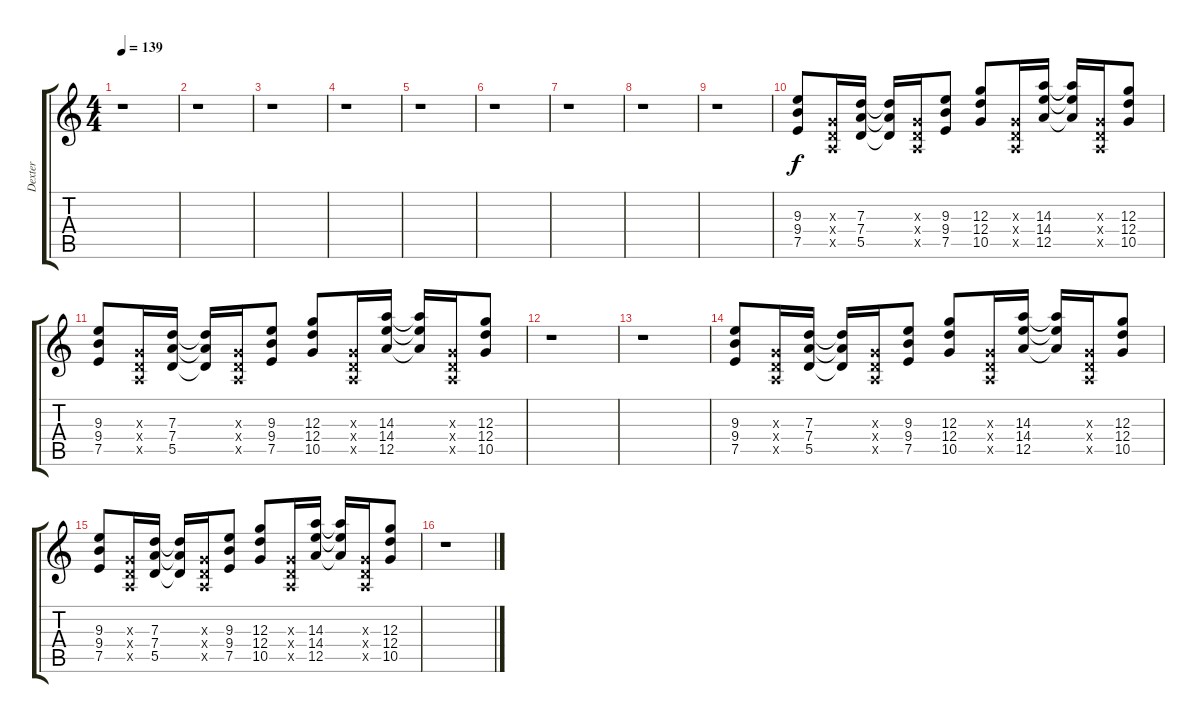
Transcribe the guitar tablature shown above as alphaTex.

\track ("Dexter" "Dexter") {instrument distortionguitar}
\staff {score tabs}
\tuning (E4 B3 G3 D3 A2 D2) {hide}
\ts (4 4)
\tempo 139
\clef g2
\ks c
r.1{dy f} |
r.1 |
r.1 |
r.1 |
r.1 |
r.1 |
r.1 |
r.1 |
r.1 |
(9.3 9.4 7.5).8 (0.3{x} 0.4{x} 0.5{x}).16 (7.3 7.4 5.5).16 (7.3{t} 7.4{t} 5.5{t}).16 (0.3{x} 0.4{x} 0.5{x}).16 (9.3 9.4 7.5).8 (12.3 12.4 10.5).8 (0.3{x} 0.4{x} 0.5{x}).16 (14.3 14.4 12.5).16 (14.3{t} 14.4{t} 12.5{t}).16 (0.3{x} 0.4{x} 0.5{x}).16 (12.3 12.4 10.5).8 |
(9.3 9.4 7.5).8 (0.3{x} 0.4{x} 0.5{x}).16 (7.3 7.4 5.5).16 (7.3{t} 7.4{t} 5.5{t}).16 (0.3{x} 0.4{x} 0.5{x}).16 (9.3 9.4 7.5).8 (12.3 12.4 10.5).8 (0.3{x} 0.4{x} 0.5{x}).16 (14.3 14.4 12.5).16 (14.3{t} 14.4{t} 12.5{t}).16 (0.3{x} 0.4{x} 0.5{x}).16 (12.3 12.4 10.5).8 |
r.1 |
r.1 |
(9.3 9.4 7.5).8 (0.3{x} 0.4{x} 0.5{x}).16 (7.3 7.4 5.5).16 (7.3{t} 7.4{t} 5.5{t}).16 (0.3{x} 0.4{x} 0.5{x}).16 (9.3 9.4 7.5).8 (12.3 12.4 10.5).8 (0.3{x} 0.4{x} 0.5{x}).16 (14.3 14.4 12.5).16 (14.3{t} 14.4{t} 12.5{t}).16 (0.3{x} 0.4{x} 0.5{x}).16 (12.3 12.4 10.5).8 |
(9.3 9.4 7.5).8 (0.3{x} 0.4{x} 0.5{x}).16 (7.3 7.4 5.5).16 (7.3{t} 7.4{t} 5.5{t}).16 (0.3{x} 0.4{x} 0.5{x}).16 (9.3 9.4 7.5).8 (12.3 12.4 10.5).8 (0.3{x} 0.4{x} 0.5{x}).16 (14.3 14.4 12.5).16 (14.3{t} 14.4{t} 12.5{t}).16 (0.3{x} 0.4{x} 0.5{x}).16 (12.3 12.4 10.5).8 |
r.1
